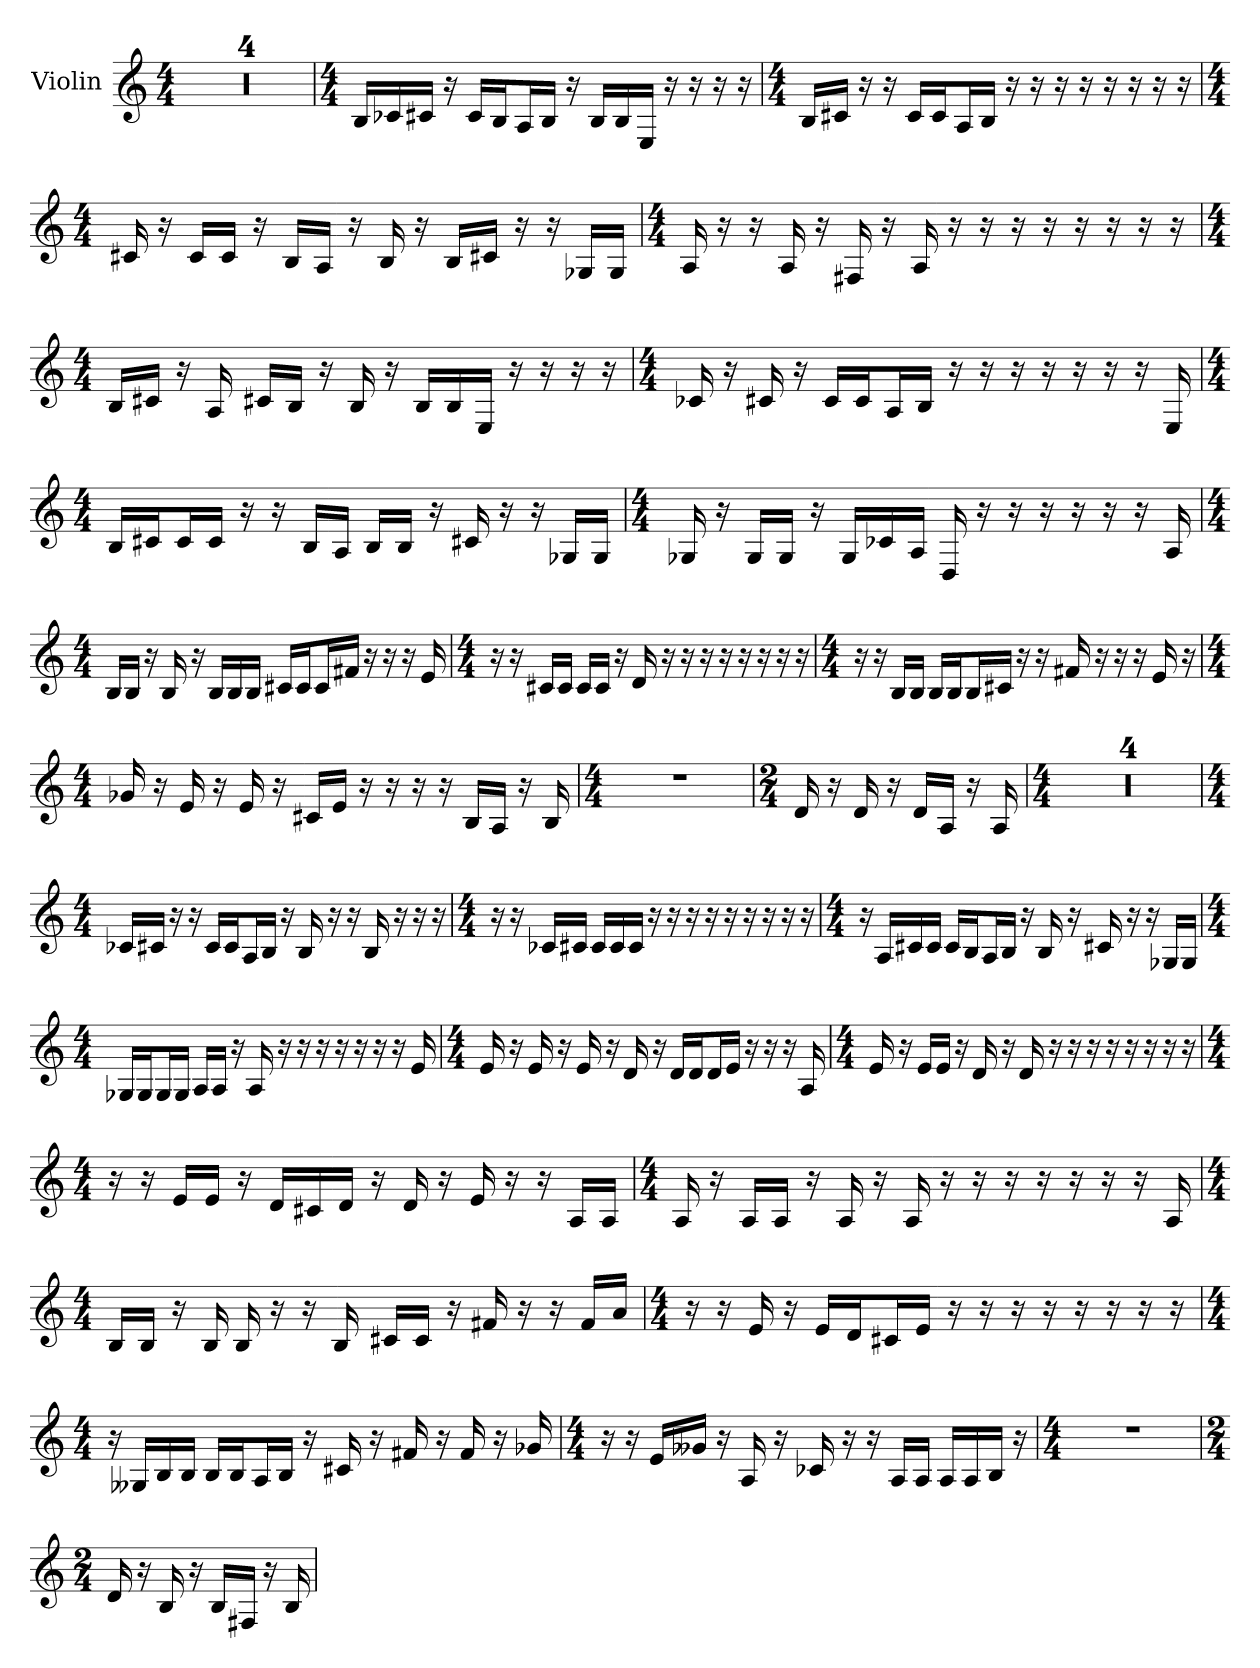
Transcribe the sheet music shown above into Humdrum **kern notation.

**kern
*part1
*staff1
*I"Violin
*I'Vln
*M4/4
=
1r
=
*M4/4
1r
=
*M4/4
1r
=
*M4/4
1r
=
*M4/4
16BLL
16c-X
16c#XJJ
16r
16c#LL
16BJ
16AL
16BJJ
16r
16BLL
16B
16EJJ
16r
16r
16r
16r
=
*M4/4
16BLL
16c#XJJ
16r
16r
16c#LL
16c#J
16AL
16BJJ
16r
16r
16r
16r
16r
16r
16r
16r
=
*M4/4
16c#X
16r
16c#LL
16c#JJ
16r
16BLL
16AJJ
16r
16B
16r
16BLL
16c#XJJ
16r
16r
16G-XLL
16G-JJ
=
*M4/4
16A
16r
16r
16A
16r
16F#X
16r
16A
16r
16r
16r
16r
16r
16r
16r
16r
=
*M4/4
16BLL
16c#XJJ
16r
16A
16c#XLL
16BJJ
16r
16B
16r
16BLL
16B
16EJJ
16r
16r
16r
16r
=
*M4/4
16c-X
16r
16c#X
16r
16c#LL
16c#J
16AL
16BJJ
16r
16r
16r
16r
16r
16r
16r
16E
=
*M4/4
16BLL
16c#XJ
16c#L
16c#JJ
16r
16r
16BLL
16AJJ
16BLL
16BJJ
16r
16c#X
16r
16r
16G-XLL
16G-JJ
=
*M4/4
16G-X
16r
16G-LL
16G-JJ
16r
16G-LL
16c-X
16AJJ
16D
16r
16r
16r
16r
16r
16r
16A
=
*M4/4
16BLL
16BJJ
16r
16B
16r
16BLL
16B
16BJJ
16c#XLL
16c#J
16c#L
16f#XJJ
16r
16r
16r
16e
=
*M4/4
16r
16r
16c#XLL
16c#JJ
16c#LL
16c#JJ
16r
16d
16r
16r
16r
16r
16r
16r
16r
16r
=
*M4/4
16r
16r
16BLL
16BJJ
16BLL
16BJ
16BL
16c#XJJ
16r
16r
16f#X
16r
16r
16r
16e
16r
=
*M4/4
16g-X
16r
16e
16r
16e
16r
16c#XLL
16eJJ
16r
16r
16r
16r
16BLL
16AJJ
16r
16B
=
*M4/4
1r
=
*M2/4
16d
16r
16d
16r
16dLL
16AJJ
16r
16A
=
*M4/4
1r
=
*M4/4
1r
=
*M4/4
1r
=
*M4/4
1r
=
*M4/4
16c-XLL
16c#XJJ
16r
16r
16c#LL
16c#J
16AL
16BJJ
16r
16B
16r
16r
16B
16r
16r
16r
=
*M4/4
16r
16r
16c-XLL
16c#XJJ
16c#LL
16c#
16c#JJ
16r
16r
16r
16r
16r
16r
16r
16r
16r
=
*M4/4
16r
16ALL
16c#X
16c#JJ
16c#LL
16BJ
16AL
16BJJ
16r
16B
16r
16c#X
16r
16r
16G-XLL
16G-JJ
=
*M4/4
16G-XLL
16G-J
16G-L
16G-JJ
16ALL
16AJJ
16r
16A
16r
16r
16r
16r
16r
16r
16r
16e
=
*M4/4
16e
16r
16e
16r
16e
16r
16d
16r
16dLL
16dJ
16dL
16eJJ
16r
16r
16r
16A
=
*M4/4
16e
16r
16eLL
16eJJ
16r
16d
16r
16d
16r
16r
16r
16r
16r
16r
16r
16r
=
*M4/4
16r
16r
16eLL
16eJJ
16r
16dLL
16c#X
16dJJ
16r
16d
16r
16e
16r
16r
16ALL
16AJJ
=
*M4/4
16A
16r
16ALL
16AJJ
16r
16A
16r
16A
16r
16r
16r
16r
16r
16r
16r
16A
=
*M4/4
16BLL
16BJJ
16r
16B
16B
16r
16r
16B
16c#XLL
16c#JJ
16r
16f#X
16r
16r
16f#LL
16aJJ
=
*M4/4
16r
16r
16e
16r
16eLL
16dJ
16c#XL
16eJJ
16r
16r
16r
16r
16r
16r
16r
16r
=
*M4/4
16r
16G--XLL
16B
16BJJ
16BLL
16BJ
16AL
16BJJ
16r
16c#X
16r
16f#X
16r
16f#
16r
16g-X
=
*M4/4
16r
16r
16eLL
16g--XJJ
16r
16A
16r
16c-X
16r
16r
16ALL
16AJJ
16ALL
16A
16BJJ
16r
=
*M4/4
1r
=
*M2/4
16d
16r
16B
16r
16BLL
16F#XJJ
16r
16B
=
*-
